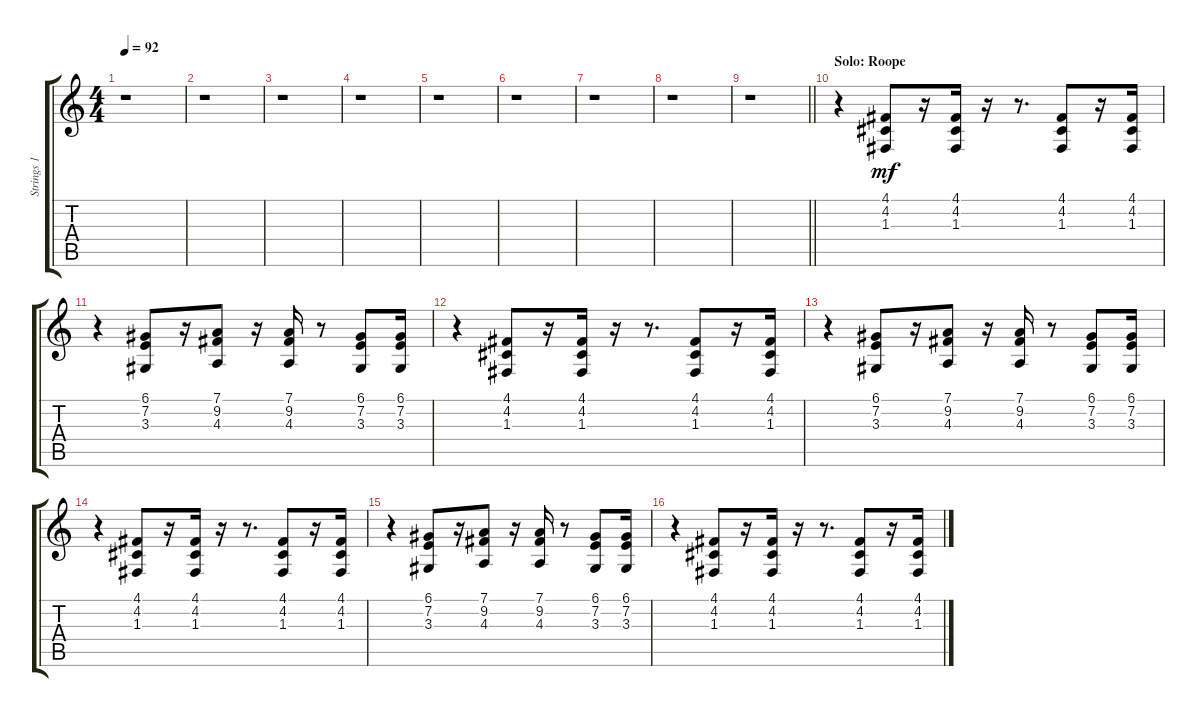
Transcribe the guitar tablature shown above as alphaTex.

\track ("Strings 1" "Strings 1") {instrument stringensemble1}
\staff {score tabs}
\tuning (D4 A3 F3 C3 G2 D2) {hide}
\ts (4 4)
\tempo 92
\clef g2
\ks c
r.1{dy mf} |
r.1 |
r.1 |
r.1 |
r.1 |
r.1 |
r.1 |
r.1 |
\barLineRight lightlight
r.1 |
\section ("" "Solo: Roope")
r.4 (4.1 4.2 1.3).8 r.16 (4.1 4.2 1.3).16 r.16 r.8{d} (4.1 4.2 1.3).8 r.16 (4.1 4.2 1.3).16 |
r.4 (6.1 7.2 3.3).8 r.16 (7.1 9.2 4.3).8 r.16 (7.1 9.2 4.3).16 r.8 (6.1 7.2 3.3).8 (6.1 7.2 3.3).16 |
r.4 (4.1 4.2 1.3).8 r.16 (4.1 4.2 1.3).16 r.16 r.8{d} (4.1 4.2 1.3).8 r.16 (4.1 4.2 1.3).16 |
r.4 (6.1 7.2 3.3).8 r.16 (7.1 9.2 4.3).8 r.16 (7.1 9.2 4.3).16 r.8 (6.1 7.2 3.3).8 (6.1 7.2 3.3).16 |
r.4 (4.1 4.2 1.3).8 r.16 (4.1 4.2 1.3).16 r.16 r.8{d} (4.1 4.2 1.3).8 r.16 (4.1 4.2 1.3).16 |
r.4 (6.1 7.2 3.3).8 r.16 (7.1 9.2 4.3).8 r.16 (7.1 9.2 4.3).16 r.8 (6.1 7.2 3.3).8 (6.1 7.2 3.3).16 |
r.4 (4.1 4.2 1.3).8 r.16 (4.1 4.2 1.3).16 r.16 r.8{d} (4.1 4.2 1.3).8 r.16 (4.1 4.2 1.3).16
